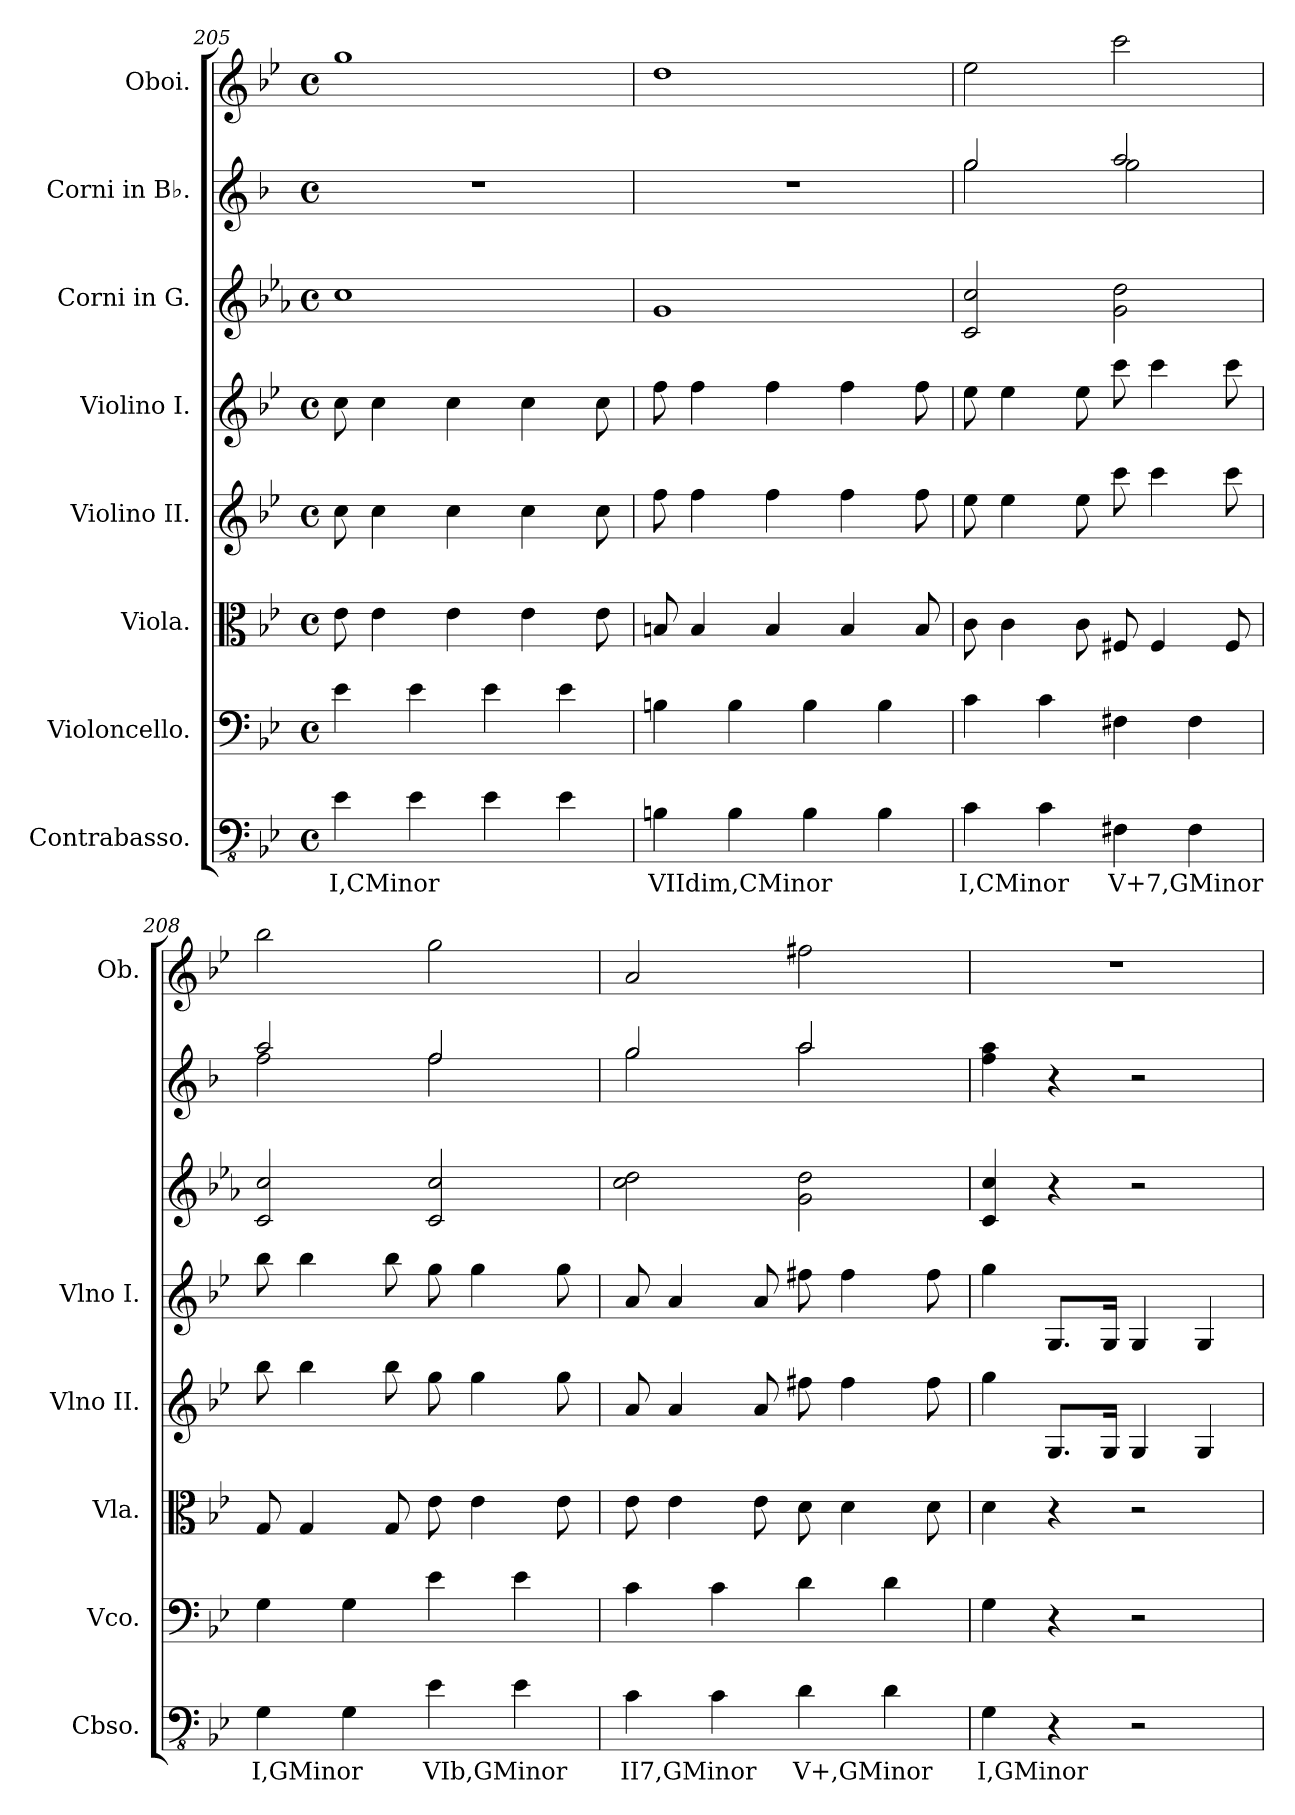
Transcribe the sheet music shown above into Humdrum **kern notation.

**kern	**text	**kern	**kern	**kern	**kern	**kern	**kern	**kern
*part8	*part8	*part7	*part6	*part5	*part4	*part3	*part2	*part1
*staff8	*staff8	*staff7	*staff6	*staff5	*staff4	*staff3	*staff2	*staff1
*I"Contrabasso.	*	*I"Violoncello.	*I"Viola.	*I"Violino II.	*I"Violino I.	*I"Corni in G.	*I"Corni in B♭.	*I"Oboi.
*I'Cbso.	*	*I'Vco.	*I'Vla.	*I'Vlno II.	*I'Vlno I.	*	*	*I'Ob.
*clefFv4	*	*clefF4	*clefC3	*clefG2	*clefG2	*clefG2	*clefG2	*clefG2
*	*	*	*	*	*	*ITrd3c5	*ITrd4c7	*
*k[b-e-]	*	*k[b-e-]	*k[b-e-]	*k[b-e-]	*k[b-e-]	*k[b-e-]	*k[b-e-]	*k[b-e-]
*M4/4	*	*M4/4	*M4/4	*M4/4	*M4/4	*M4/4	*M4/4	*M4/4
*met(c)	*	*met(c)	*met(c)	*met(c)	*met(c)	*met(c)	*met(c)	*met(c)
=205	=205	=205	=205	=205	=205	=205	=205	=205
4E-\	I,CMinor	4e-\	8e-\	8cc\	8cc\	1g	1r	1gg
.	.	.	4e-\	4cc\	4cc\	.	.	.
4E-\	.	4e-\	.	.	.	.	.	.
.	.	.	4e-\	4cc\	4cc\	.	.	.
4E-\	.	4e-\	.	.	.	.	.	.
.	.	.	4e-\	4cc\	4cc\	.	.	.
4E-\	.	4e-\	.	.	.	.	.	.
.	.	.	8e-\	8cc\	8cc\	.	.	.
!!LO:LB:g=z
=206	=206	=206	=206	=206	=206	=206	=206	=206
4BBn\	VIIdim,CMinor	4Bn\	8Bn/	8ff\	8ff\	1d	1r	1dd
.	.	.	4B/	4ff\	4ff\	.	.	.
4BB\	.	4B\	.	.	.	.	.	.
.	.	.	4B/	4ff\	4ff\	.	.	.
4BB\	.	4B\	.	.	.	.	.	.
.	.	.	4B/	4ff\	4ff\	.	.	.
4BB\	.	4B\	.	.	.	.	.	.
.	.	.	8B/	8ff\	8ff\	.	.	.
=207	=207	=207	=207	=207	=207	=207	=207	=207
*	*	*	*	*	*	*	*^	*
4C\	I,CMinor	4c\	8c\	8ee-\	8ee-\	2G/ 2g/	2cc/	2cc\	2ee-\
.	.	.	4c\	4ee-\	4ee-\	.	.	.	.
4C\	.	4c\	.	.	.	.	.	.	.
.	.	.	8c\	8ee-\	8ee-\	.	.	.	.
4FF#X\	V+7,GMinor	4F#X\	8F#X/	8ccc\	8ccc\	2d\ 2a\	2dd/	2cc\	2ccc\
.	.	.	4F#/	4ccc\	4ccc\	.	.	.	.
4FF#\	.	4F#\	.	.	.	.	.	.	.
.	.	.	8F#/	8ccc\	8ccc\	.	.	.	.
=208	=208	=208	=208	=208	=208	=208	=208	=208	=208
4GG\	I,GMinor	4G\	8G/	8bb-\	8bb-\	2G/ 2g/	2dd/	2b-\	2bb-\
.	.	.	4G/	4bb-\	4bb-\	.	.	.	.
4GG\	.	4G\	.	.	.	.	.	.	.
.	.	.	8G/	8bb-\	8bb-\	.	.	.	.
4E-\	VIb,GMinor	4e-\	8e-\	8gg\	8gg\	2G/ 2g/	2b-/	2b-\	2gg\
.	.	.	4e-\	4gg\	4gg\	.	.	.	.
4E-\	.	4e-\	.	.	.	.	.	.	.
.	.	.	8e-\	8gg\	8gg\	.	.	.	.
!!LO:PB:g=z
=209	=209	=209	=209	=209	=209	=209	=209	=209	=209
4C\	II7,GMinor	4c\	8e-\	8a/	8a/	2g\ 2a\	2cc/	2cc\	2a/
.	.	.	4e-\	4a/	4a/	.	.	.	.
4C\	.	4c\	.	.	.	.	.	.	.
.	.	.	8e-\	8a/	8a/	.	.	.	.
4D\	V+,GMinor	4d\	8d\	8ff#X\	8ff#X\	2d\ 2a\	2dd/	2dd\	2ff#X\
.	.	.	4d\	4ff#\	4ff#\	.	.	.	.
4D\	.	4d\	.	.	.	.	.	.	.
.	.	.	8d\	8ff#\	8ff#\	.	.	.	.
*	*	*	*	*	*	*	*v	*v	*
=210	=210	=210	=210	=210	=210	=210	=210	=210
4GG\	I,GMinor	4G\	4d\	4gg\	4gg\	4G/ 4g/	4b-\ 4dd\	1r
4r	.	4r	4r	8.G/L	8.G/L	4r	4r	.
.	.	.	.	16G/Jk	16G/Jk	.	.	.
2r	.	2r	2r	4G/	4G/	2r	2r	.
.	.	.	.	4G/	4G/	.	.	.
=	=	=	=	=	=	=	=	=
*-	*-	*-	*-	*-	*-	*-	*-	*-
